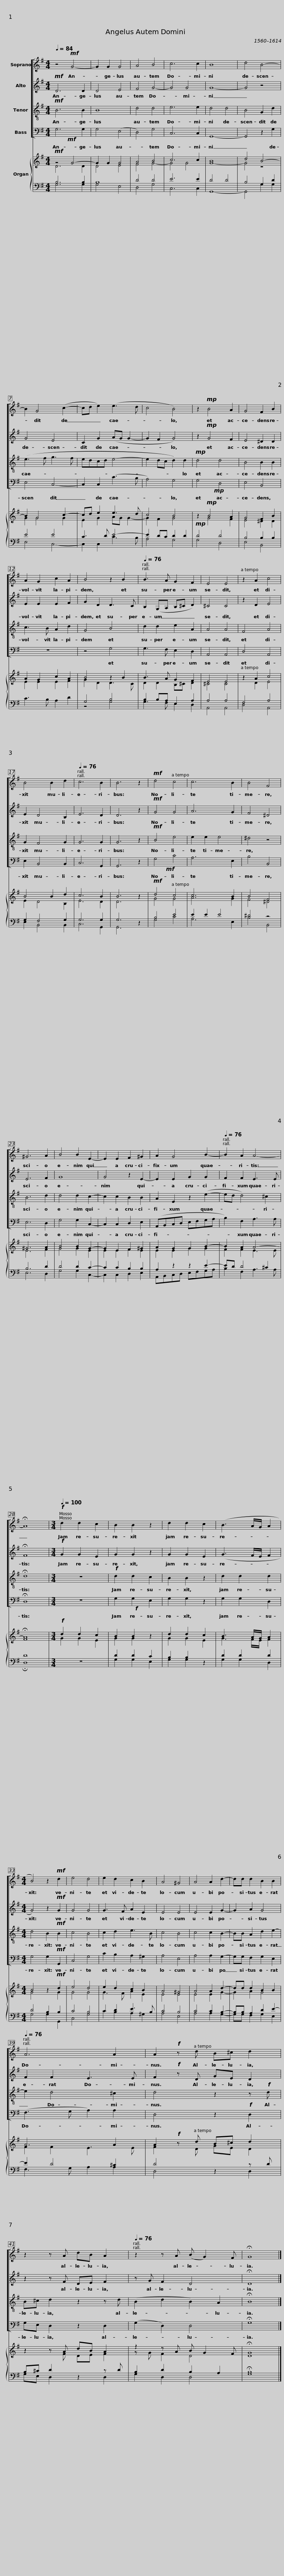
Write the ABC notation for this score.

X:1
%%score [ 1 2 3 ( 4 5 ) ] { ( 6 7 ) | ( 8 9 ) }
L:1/8
Q:1/4=84
M:4/4
I:linebreak $
K:G
V:1 treble
V:2 treble
V:3 treble-8
V:4 bass
V:5 bass
V:6 treble
V:7 treble
V:8 bass
V:9 bass
V:1
 z4!mf! G4- | G2 G2 G4 | A4 B4 | c6 c2 | B8 | %5
 d4 B4- | B2 G4 (c2- |$ cd e2) (e3 d | c4 B4) | z2!mp! B4 A2 | %10
 G4 F2 B2 | A2 G2 c2 A2 | B4 z2 B2 |[Q:1/4=76][Q:1/4=76] B3 A G2 F2 |$ E4 E4 | %15
 z2 A2 c4 | B4 B2 d2 |[Q:1/4=76][Q:1/4=76] c6 B2 | B6 z2 |!mf! d4 c4 | %20
 c6 B2 | B4 F4 | ^G6 A2 |$ B4 B2 E2- | E2 E2 F2 ^G2 | %25
 A2 G4 B2- |[Q:1/4=76][Q:1/4=76] B2 A2 A4- | !fermata!A8 |[M:3/4][Q:1/4=100]!f![Q:1/4=100] d2 d2 c2 | B2 B2 z2 | %30
 d2 d2 c2 |$ (B3 A/G/ A2 |[M:4/4] B4) z2!mf! d2 | e4 d4 | e2 d2 c2 B2 | %35
 A4 ^G4 | A4 A2 d2- | dd d2 B2 B2 |[Q:1/4=76][Q:1/4=76] A6 A2 |$ A2!f! z d B^c d2 | %40
 z2 z A dB A2 |[Q:1/4=76][Q:1/4=76] z2 z A (B G2) F | !fermata!G8 |] %43
V:2
!mf! D6 D2 | D4 E4 | F4 G4- | G4 G4 | G8- | %5
 G4 z4 | G4 E4 |$ C2 G2 (AG G2- | G2 F2 G4) | z2!mp! G4 F2 | %10
 E4 ^D2 D2 | E2 E2 E2 F2 | G2 D2 D3 C | B,2 (G,A, B,^C D2) |$ ^C4 C4 | %15
 z2 D2 E4 | E2 D4 B,2 | E6 D2 | D6 z2 |!mf! G4 G4 | %20
 A6 G2 | F4 ^D4 | E6 F2 |$ G8 | G4 z2 E2- | %25
 E2 E2 G2 G2 | F2 F2 E3 E | !fermata!F8 |[M:3/4]!f! G2 G2 E2 | G2 G2 z2 | %30
 G2 G2 E2 |$ (G3 F/E/ F2 |[M:4/4] G4) z2!mf! G2 | G4 G4 | G3 F A2 E2 | %35
 E4 E4 | E4 E2 G2- | G2 A2 G4 | F2 F2 E3 E |$ F2!f! z D GE D2 | %40
 z2 z F DE F2 | z G F2 D4 | !fermata!D8 |] %43
V:3
!mf! B6 B2 | B8 | d4 d4 | e6 e2 | d4 d4 | %5
 B4 G2 d2 | (e3 f g3 f |$ edcd e4- | e2 dc d2) d2 |!mp! d4 d4 | %10
 B4 B2 B2 | c3 B A2 d2 | G4 B4 | d2 d2 e2 A2 |$ A4 A4 | %15
 F4 A4 | G2 F4 G2 | G6 G2 | G6 z2 |!mf! B4 e4 | %20
 e2 e2 e4 | ^d4 z4 | B6 d2 |$ d4 d2 c2- | c2 c2 B2 B2 | %25
 A2 E2 z2 (e2- | ed d4) ^c2 | !fermata!d8 |[M:3/4] z6 |!f! d2 d2 c2 | %30
 B2 B2 z2 |$ d2 d2 d2 |[M:4/4] d4 B2!mf! B2 | c4 B4 | c2 d2 e3 B | %35
 c4 B4 | c4 c2 B2- | BB A2 d2 e2- | e2 d4 ^c2 |$ d4 z2 z!f! d | %40
 B^c d2 z2 z d | (B2 d2 B2) A2 | !fermata!B8 |] %43
V:4
!mf! x8 | x8 | x8 | x8 | x8 | %5
 x8 | x8 |$ x8 | x8 |!mp! x8 | %10
 x8 | z8 | x8 | x8 |$ x8 | %15
 x8 | x8 | x8 | x8 |!mf! x8 | %20
 x8 | x8 | x8 |$ x8 | x8 | %25
 x8 | x8 | x8 |[M:3/4] z6 |!f! x6 | %30
 x6 |$ x6 |[M:4/4] x8 | x8 | x8 | %35
 x8 | x8 | x8 | x8 |$ x8 | %40
 x8 | x8 | x8 |] %43
V:5
 G,6 G,2 | G,4 (E,4- | D,4) G,4 | C,6 C,2 | G,,8- | %5
 G,,4 z2 G,2 | E,4 C,4- |$ C,2 C,2 (C3 B, | A,4) G,4 | G,4 D,4 | %10
 E,4 B,,4 | x8 | z4 G,4 | G,3 F, E,2 D,2 |$ A,,4 A,,4 | %15
 D,4 A,,4 | E,2 B,,4 B,,2 | C,6 G,,2 | G,,6 z2 | G,4 C4 | %20
 A,6 E,2 | B,4 B,,4 | E,6 D,2 |$ G,4 G,2 C,2- | C,2 C,2 D,2 E,2 | %25
 (A,,B,,C,D, E,F,G,A, | B,2) F,2 A,3 A, | !fermata!D,8 |[M:3/4] x6 | G,2 G,2 E,2 | %30
 G,2 G,2 z2 |$ G,2 G,2 D,2 |[M:4/4] G,4 G,2!mf! G,,2 | C,4 G,4 | C2 B,2 A,2 ^G,2 | %35
 A,4 E,4 | A,4 A,2 G,2- | G,G, F,2 G,2 E,2 | (F,3 G, A,2) A,2 |$ D,4 z2!f! D,2 | %40
 G,E, D,2 z2 D,2 | (G,2 D,2) D,4 | !fermata!G,8 |] %43
V:6
!mf! z4 G4- | G2 G2 G4 | A4 B4 | c6 c2 | B8 | %5
 d4 B4- | B2 G4 c2- |$ cd e2 e3 d | c4 B4 | z2!mp! B4 A2 | %10
 G4 F2 B2 | A2 G2 c2 A2 | B4 z2 B2 | B3 A G2 F2 |$ E4 E4 | %15
 z2 A2 c4 | B4 B2 d2 | c6 B2 | B6 z2 |!mf! d4 c4 | %20
 c6 B2 | B4 F4 | ^G6 A2 |$ B4 B2 G2- | G2 E2 F2 ^G2 | %25
 A2 G2 G2 B2- | B2 A2 A4- | !fermata!A8 |[M:3/4]!f! d2 d2 c2 | B2 B2 z2 | %30
 d2 d2 c2 |$ B3 A/G/ A2 |[M:4/4] B4 z2!mf! d2 | e4 d4 | e2 d2 c2 B2 | %35
 A4 ^G4 | A4 A2 d2- | dd d2 B2 B2 | A6 A2 |$ A2!f! z d B^c d2 | %40
 z2 z A dB A2 | z2 z A B G2 F | !fermata!G8 |] %43
V:7
 D6 D2 | D4 E4 | F4 G4- | G4 G4 | G8- | %5
 G4 z4 | G2 G4 G2 |$ E2 G2 AG G2- | G2 F2 G4 | z2 G4 F2 | %10
 E4 ^D2 D2 | E2 E2 E2 F2 | G2 D2 D3 C | D2 D2 B,^C D2 |$ ^C4 C4 | %15
 z2 D2 E4 | E2 D4 B,2 | E6 D2 | D6 z2 | G4 G4 | %20
 A6 G2 | F4 ^D4 | E6 F2 |$ G4 G2 E2 | E2 E2 F2 E2 | %25
 E2 E2 G2 G2 | F2 F2 E3 E | F8 |[M:3/4] G2 G2 E2 | G2 G2 z2 | %30
 G2 G2 E2 |$ G3 F/E/ F2 |[M:4/4] G4 z2 G2 | G4 G4 | G3 F A2 E2 | %35
 E4 E4 | E4 E2 G2- | G2 A2 G4 | F2 F2 E3 E |$ F2 z D GE D2 | %40
 z2 z F DE F2 | z G F2 D4 | D8 |] %43
V:8
 B,6 B,2 | B,8 | D4 D4 | E6 E2 | D4 D4 | %5
 B,4 G,2 D2 | E4 E4 |$ C3 D E4- | E2 DC D2 D2 |!mp! D4 D4 | %10
 B,4 B,2 B,2 | C3 B, A,2 D2 | G,4 B,4 | B,2 B,A, E,2 A,2 |$ A,4 A,4 | %15
 F,4 A,4 | G,2 F,4 G,2 | G,6 G,2 | G,6 z2 | B,4 E4 | %20
 E2 E2 E4 | ^D4 z4 | B,6 D2 |$ D4 D2 C2- | C2 C2 B,2 B,2 | %25
 A,2 z2 z2 E2- | ED D4 ^C2 | D8 |[M:3/4] z6 | D2 D2 C2 | %30
 B,2 B,2 z2 |$ D2 D2 D2 |[M:4/4] D4 B,2 B,2 | C4 B,4 | C2 D2 E3 B, | %35
 C4 B,4 | C4 C2 B,2- | B,B, A,2 D2 E2- | E2 D4 ^C2 |$ D4 z2 z D | %40
 B,^C D2 z2 z D | B,2 D2 B,2 A,2 | !fermata!B,8 |] %43
V:9
 G,6 G,2 | G,4 E,4- | D,4 G,4 | C,6 C,2 | G,,8- | %5
 G,,4 G,2 G,2 | E,4 C,4- |$ C,2 C,2 C3 B, | A,4 G,4 | G,4 D,4 | %10
 E,4 B,,4 | x8 | z4 G,4 | G,3 F, E,2 D,2 |$ A,,4 A,,4 | %15
 D,4 A,,4 | E,2 B,,4 B,,2 | C,6 G,,2 | G,,6 z2 | G,4 C4 | %20
 A,6 E,2 | B,4 B,,4 | E,6 D,2 |$ G,4 G,2 C,2- | C,2 C,2 D,2 E,2 | %25
 A,,B,,C,D, E,F,G,A, | B,2 F,2 A,3 A, | !fermata!D,8 |[M:3/4] x6 | G,2 G,2 E,2 | %30
 G,2 G,2 z2 |$ G,2 G,2 D,2 |[M:4/4] G,4 G,2 G,,2 | C,4 G,4 | C2 B,2 A,2 ^G,2 | %35
 A,4 E,4 | A,4 A,2 G,2- | G,G, F,2 G,2 E,2 | F,3 G, A,2 A,2 |$ D,4 z2 D,2 | %40
 G,E, D,2 z2 D,2 | G,2 D,2 D,4 | G,8 |] %43
